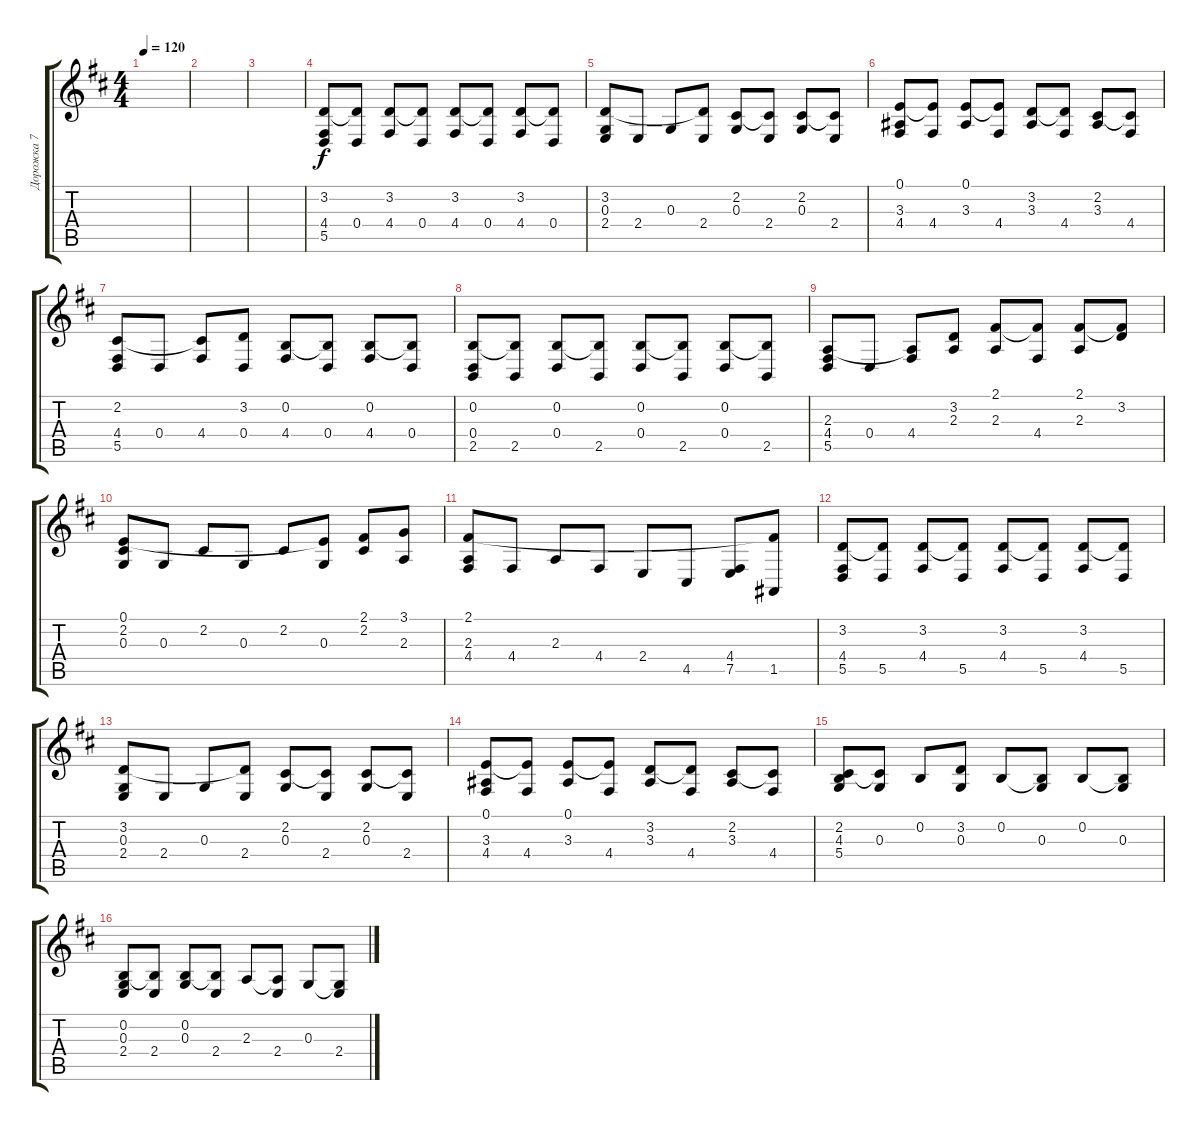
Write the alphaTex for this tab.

\track ("Дорожка 7" "Дорожка 7") {instrument electricpiano1}
\staff {score tabs}
\tuning (E4 B3 G3 D3 A2 E2) {hide}
\ts (4 4)
\tempo 120
\clef g2
\ks d
|
|
|
(3.2 4.4 5.5).8 (3.2{t} 0.4).8 (3.2 4.4).8 (3.2{t} 0.4).8 (3.2 4.4).8 (3.2{t} 0.4).8 (3.2 4.4).8 (3.2{t} 0.4).8 |
(3.2 0.3 2.4).8 2.4.8 0.3.8 (3.2{t} 2.4).8 (2.2 0.3).8 (2.2{t} 2.4).8 (2.2 0.3).8 (2.2{t} 2.4).8 |
(0.1 3.3 4.4).8 (0.1{t} 4.4).8 (0.1 3.3).8 (0.1{t} 4.4).8 (3.2 3.3).8 (3.2{t} 4.4).8 (2.2 3.3).8 (2.2{t} 4.4).8 |
(2.2 4.4 5.5).8 0.4.8 (2.2{t} 4.4).8 (3.2 0.4).8 (0.2 4.4).8 (0.2{t} 0.4).8 (0.2 4.4).8 (0.2{t} 0.4).8 |
(0.2 0.4 2.5).8 (0.2{t} 2.5).8 (0.2 0.4).8 (0.2{t} 2.5).8 (0.2 0.4).8 (0.2{t} 2.5).8 (0.2 0.4).8 (0.2{t} 2.5).8 |
(2.3 4.4 5.5).8 0.4.8 (2.3{t} 4.4).8 (3.2 2.3).8 (2.1 2.3).8 (2.1{t} 4.4).8 (2.1 2.3).8 (2.1{t} 3.2).8 |
(0.1 2.2 0.3).8 0.3.8 2.2.8 0.3.8 2.2.8 (0.1{t} 0.3).8 (2.1 2.2).8 (3.1 2.3).8 |
(2.1 2.3 4.4).8 4.4.8 2.3.8 4.4.8 2.4.8 4.5.8 (4.4 7.5).8 (2.1{t} 1.5).8 |
(3.2 4.4 5.5).8 (3.2{t} 5.5).8 (3.2 4.4).8 (3.2{t} 5.5).8 (3.2 4.4).8 (3.2{t} 5.5).8 (3.2 4.4).8 (3.2{t} 5.5).8 |
(3.2 0.3 2.4).8 2.4.8 0.3.8 (3.2{t} 2.4).8 (2.2 0.3).8 (2.2{t} 2.4).8 (2.2 0.3).8 (2.2{t} 2.4).8 |
(0.1 3.3 4.4).8 (0.1{t} 4.4).8 (0.1 3.3).8 (0.1{t} 4.4).8 (3.2 3.3).8 (3.2{t} 4.4).8 (2.2 3.3).8 (2.2{t} 4.4).8 |
(2.2 4.3 5.4).8 (2.2{t} 0.3).8 0.2.8 (3.2 0.3).8 0.2.8 (0.2{t} 0.3).8 0.2.8 (0.2{t} 0.3).8 |
(0.2 0.3 2.4).8 (0.2{t} 2.4).8 (0.2 0.3).8 (0.2{t} 2.4).8 2.3.8 (2.3{t} 2.4).8 0.3.8 (0.3{t} 2.4).8
